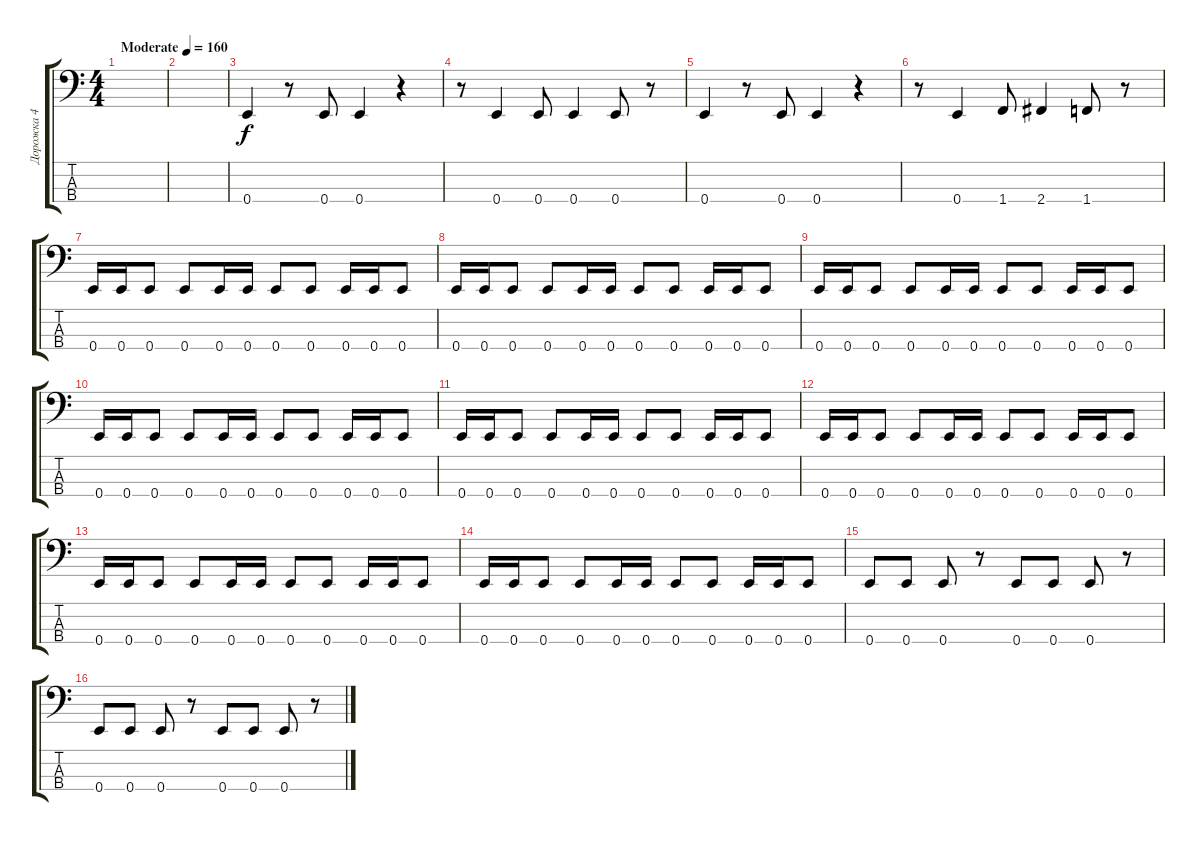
\track ("Дорожка 4" "Дорожка 4") {instrument synthbass2}
\staff {score tabs}
\tuning (G2 D2 A1 E1) {hide}
\ts (4 4)
\tempo (160 "Moderate")
\clef f4
\ks c
|
|
0.4.4 r.8 0.4.8 0.4.4 r.4 |
r.8 0.4.4 0.4.8 0.4.4 0.4.8 r.8 |
0.4.4 r.8 0.4.8 0.4.4 r.4 |
r.8 0.4.4 1.4.8 2.4.4 1.4.8 r.8 |
0.4.16 0.4.16 0.4.8 0.4.8 0.4.16 0.4.16 0.4.8 0.4.8 0.4.16 0.4.16 0.4.8 |
0.4.16 0.4.16 0.4.8 0.4.8 0.4.16 0.4.16 0.4.8 0.4.8 0.4.16 0.4.16 0.4.8 |
0.4.16 0.4.16 0.4.8 0.4.8 0.4.16 0.4.16 0.4.8 0.4.8 0.4.16 0.4.16 0.4.8 |
0.4.16 0.4.16 0.4.8 0.4.8 0.4.16 0.4.16 0.4.8 0.4.8 0.4.16 0.4.16 0.4.8 |
0.4.16 0.4.16 0.4.8 0.4.8 0.4.16 0.4.16 0.4.8 0.4.8 0.4.16 0.4.16 0.4.8 |
0.4.16 0.4.16 0.4.8 0.4.8 0.4.16 0.4.16 0.4.8 0.4.8 0.4.16 0.4.16 0.4.8 |
0.4.16 0.4.16 0.4.8 0.4.8 0.4.16 0.4.16 0.4.8 0.4.8 0.4.16 0.4.16 0.4.8 |
0.4.16 0.4.16 0.4.8 0.4.8 0.4.16 0.4.16 0.4.8 0.4.8 0.4.16 0.4.16 0.4.8 |
0.4.8 0.4.8 0.4.8 r.8 0.4.8 0.4.8 0.4.8 r.8 |
0.4.8 0.4.8 0.4.8 r.8 0.4.8 0.4.8 0.4.8 r.8
